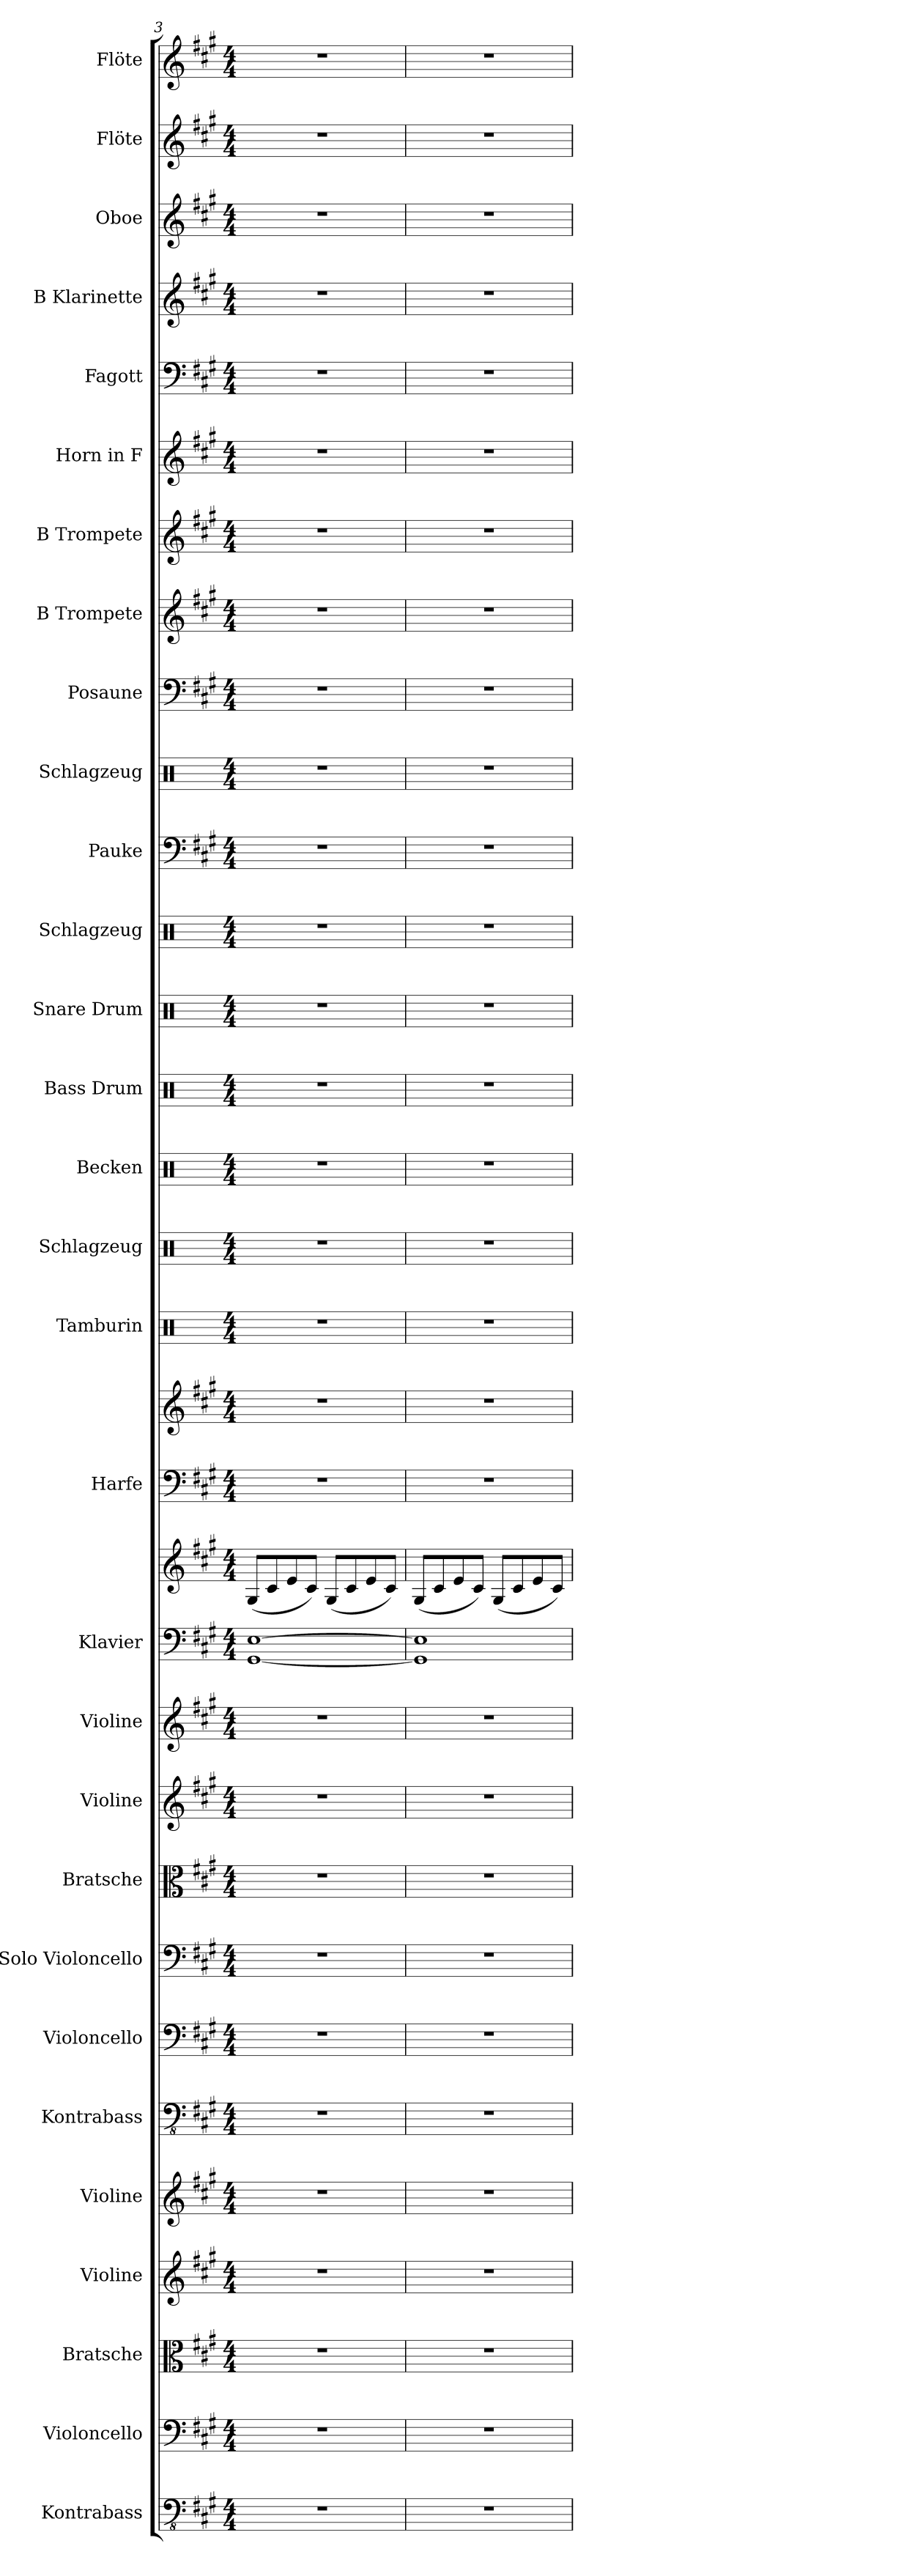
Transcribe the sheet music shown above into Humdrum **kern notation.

**kern	**kern	**kern	**kern	**kern	**kern	**kern	**kern	**kern	**kern	**kern	**kern	**kern	**kern	**kern	**kern	**kern	**kern	**kern	**kern	**kern	**kern	**kern	**kern	**kern	**kern	**kern	**kern	**kern	**kern	**kern	**kern
*part30	*part29	*part28	*part27	*part26	*part25	*part24	*part23	*part22	*part21	*part20	*part19	*part19	*part18	*part18	*part17	*part16	*part15	*part14	*part13	*part12	*part11	*part10	*part9	*part8	*part7	*part6	*part5	*part4	*part3	*part2	*part1
*staff32	*staff31	*staff30	*staff29	*staff28	*staff27	*staff26	*staff25	*staff24	*staff23	*staff22	*staff21	*staff20	*staff19	*staff18	*staff17	*staff16	*staff15	*staff14	*staff13	*staff12	*staff11	*staff10	*staff9	*staff8	*staff7	*staff6	*staff5	*staff4	*staff3	*staff2	*staff1
*I"Kontrabass	*I"Violoncello	*I"Bratsche	*I"Violine	*I"Violine	*I"Kontrabass	*I"Violoncello	*I"Solo Violoncello	*I"Bratsche	*I"Violine	*I"Violine	*I"Klavier	*	*I"Harfe	*	*I"Tamburin	*I"Schlagzeug	*I"Becken	*I"Bass Drum	*I"Snare Drum	*I"Schlagzeug	*I"Pauke	*I"Schlagzeug	*I"Posaune	*I"B Trompete	*I"B Trompete	*I"Horn in F	*I"Fagott	*I"B Klarinette	*I"Oboe	*I"Flöte	*I"Flöte
*I'Kb.	*I'Vc.	*I'Bra.	*I'Vl.	*I'Vl.	*I'Kb.	*I'Vc.	*I'Vc.	*I'Bra.	*I'Vl.	*I'Vl.	*I'Klav.	*	*I'Hrf.	*	*I'Tamb.	*I'Slzg.	*I'Bkn.	*I'B. Dr.	*I'Sn. Dr.	*I'Slzg.	*I'Pk.	*I'Slzg.	*I'Psn.	*I'B Tpt.	*I'B Tpt.	*	*I'Fgt.	*I'B Kl.	*I'Ob.	*I'Fl.	*I'Fl.
*clefFv4	*clefF4	*clefC3	*clefG2	*clefG2	*clefFv4	*clefF4	*clefF4	*clefC3	*clefG2	*clefG2	*clefF4	*clefG2	*clefF4	*clefG2	*clefX	*clefX	*clefX	*clefX	*clefX	*clefX	*clefF4	*clefX	*clefF4	*clefG2	*clefG2	*clefG2	*clefF4	*clefG2	*clefG2	*clefG2	*clefG2
*ITrd7c12	*	*	*	*	*ITrd7c12	*	*	*	*	*	*	*	*	*	*	*	*	*	*	*	*	*	*	*ITrd1c2	*ITrd1c2	*ITrd4c7	*	*ITrd1c2	*	*	*
*k[f#c#g#]	*k[f#c#g#]	*k[f#c#g#]	*k[f#c#g#]	*k[f#c#g#]	*k[f#c#g#]	*k[f#c#g#]	*k[f#c#g#]	*k[f#c#g#]	*k[f#c#g#]	*k[f#c#g#]	*k[f#c#g#]	*k[f#c#g#]	*k[f#c#g#]	*k[f#c#g#]	*k[]	*k[]	*k[]	*k[]	*k[]	*k[]	*k[f#c#g#]	*k[]	*k[f#c#g#]	*k[f#]	*k[f#]	*k[f#c#]	*k[f#c#g#]	*k[f#]	*k[f#c#g#]	*k[f#c#g#]	*k[f#c#g#]
*M4/4	*M4/4	*M4/4	*M4/4	*M4/4	*M4/4	*M4/4	*M4/4	*M4/4	*M4/4	*M4/4	*M4/4	*M4/4	*M4/4	*M4/4	*M4/4	*M4/4	*M4/4	*M4/4	*M4/4	*M4/4	*M4/4	*M4/4	*M4/4	*M4/4	*M4/4	*M4/4	*M4/4	*M4/4	*M4/4	*M4/4	*M4/4
=3	=3	=3	=3	=3	=3	=3	=3	=3	=3	=3	=3	=3	=3	=3	=3	=3	=3	=3	=3	=3	=3	=3	=3	=3	=3	=3	=3	=3	=3	=3	=3
1r	1r	1r	1r	1r	1r	1r	1r	1r	1r	1r	[1GG# [1E	(8G#/L	1r	1r	1r	1r	1r	1r	1r	1r	1r	1r	1r	1r	1r	1r	1r	1r	1r	1r	1r
.	.	.	.	.	.	.	.	.	.	.	.	8c#/	.	.	.	.	.	.	.	.	.	.	.	.	.	.	.	.	.	.	.
.	.	.	.	.	.	.	.	.	.	.	.	8e/	.	.	.	.	.	.	.	.	.	.	.	.	.	.	.	.	.	.	.
.	.	.	.	.	.	.	.	.	.	.	.	8c#/J)	.	.	.	.	.	.	.	.	.	.	.	.	.	.	.	.	.	.	.
.	.	.	.	.	.	.	.	.	.	.	.	(8G#/L	.	.	.	.	.	.	.	.	.	.	.	.	.	.	.	.	.	.	.
.	.	.	.	.	.	.	.	.	.	.	.	8c#/	.	.	.	.	.	.	.	.	.	.	.	.	.	.	.	.	.	.	.
.	.	.	.	.	.	.	.	.	.	.	.	8e/	.	.	.	.	.	.	.	.	.	.	.	.	.	.	.	.	.	.	.
.	.	.	.	.	.	.	.	.	.	.	.	8c#/J)	.	.	.	.	.	.	.	.	.	.	.	.	.	.	.	.	.	.	.
=4	=4	=4	=4	=4	=4	=4	=4	=4	=4	=4	=4	=4	=4	=4	=4	=4	=4	=4	=4	=4	=4	=4	=4	=4	=4	=4	=4	=4	=4	=4	=4
1r	1r	1r	1r	1r	1r	1r	1r	1r	1r	1r	1GG#] 1E]	(8G#/L	1r	1r	1r	1r	1r	1r	1r	1r	1r	1r	1r	1r	1r	1r	1r	1r	1r	1r	1r
.	.	.	.	.	.	.	.	.	.	.	.	8c#/	.	.	.	.	.	.	.	.	.	.	.	.	.	.	.	.	.	.	.
.	.	.	.	.	.	.	.	.	.	.	.	8e/	.	.	.	.	.	.	.	.	.	.	.	.	.	.	.	.	.	.	.
.	.	.	.	.	.	.	.	.	.	.	.	8c#/J)	.	.	.	.	.	.	.	.	.	.	.	.	.	.	.	.	.	.	.
.	.	.	.	.	.	.	.	.	.	.	.	(8G#/L	.	.	.	.	.	.	.	.	.	.	.	.	.	.	.	.	.	.	.
.	.	.	.	.	.	.	.	.	.	.	.	8c#/	.	.	.	.	.	.	.	.	.	.	.	.	.	.	.	.	.	.	.
.	.	.	.	.	.	.	.	.	.	.	.	8e/	.	.	.	.	.	.	.	.	.	.	.	.	.	.	.	.	.	.	.
.	.	.	.	.	.	.	.	.	.	.	.	8c#/J)	.	.	.	.	.	.	.	.	.	.	.	.	.	.	.	.	.	.	.
=	=	=	=	=	=	=	=	=	=	=	=	=	=	=	=	=	=	=	=	=	=	=	=	=	=	=	=	=	=	=	=
*-	*-	*-	*-	*-	*-	*-	*-	*-	*-	*-	*-	*-	*-	*-	*-	*-	*-	*-	*-	*-	*-	*-	*-	*-	*-	*-	*-	*-	*-	*-	*-
